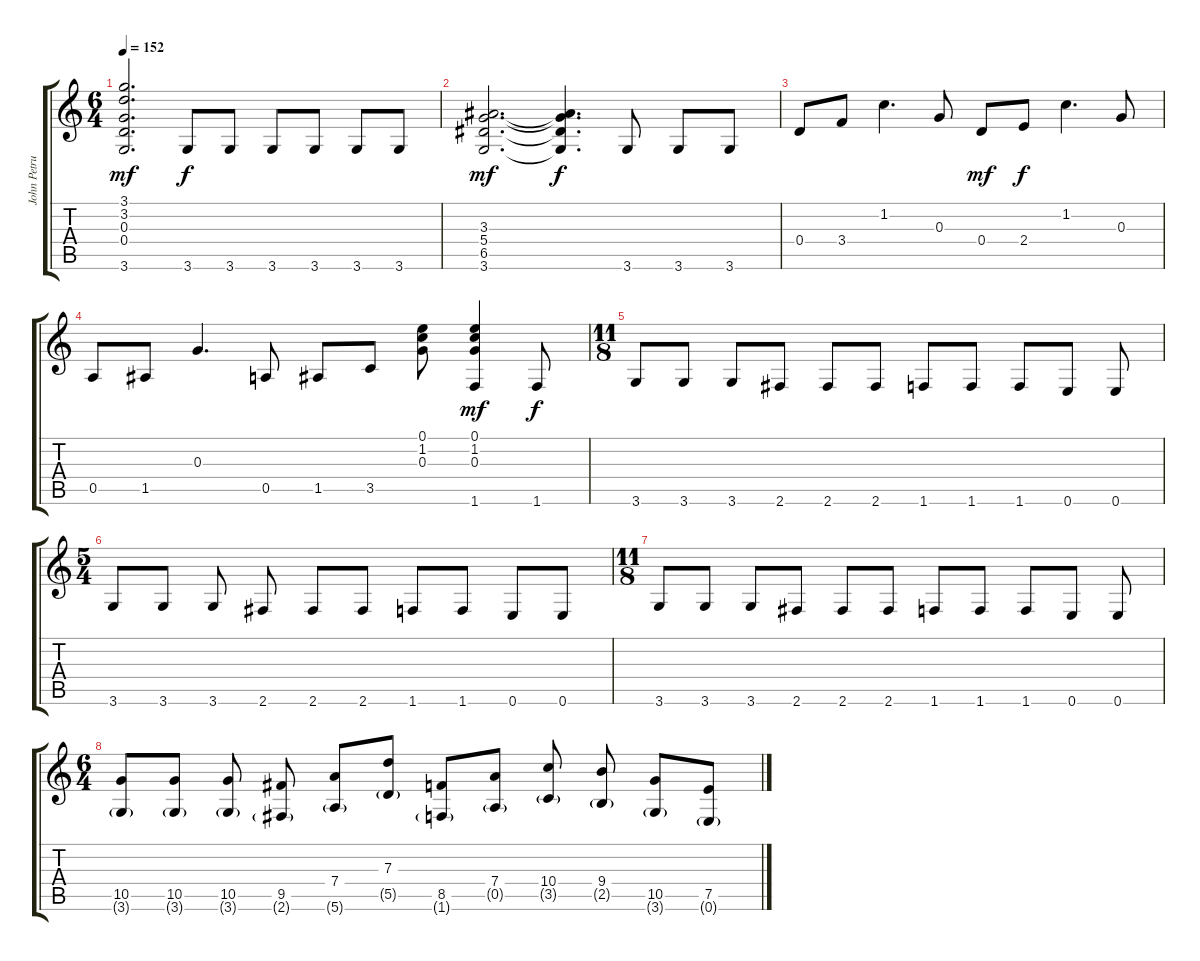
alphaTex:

\track ("John Petrucci (Guitar)" "John Petru") {instrument distortionguitar}
\staff {score tabs}
\tuning (E4 B3 G3 D3 A2 E2) {hide}
\ts (6 4)
\tempo 152
\clef g2
\ks c
(3.1 3.2 0.3 0.4 3.6).2{d dy mf volume 16 instrument acousticguitarsteel} 3.6.8{dy f} 3.6.8 3.6.8 3.6.8 3.6.8 3.6.8 |
(3.3 5.4 6.5 3.6).2{d dy mf} (3.3{t} 5.4{t} 6.5{t} 3.6{t}).4{d dy f} 3.6.8 3.6.8 3.6.8 |
0.4.8 3.4.8 1.2.4{d} 0.3.8 0.4.8{dy mf} 2.4.8{dy f} 1.2.4{d} 0.3.8 |
0.5.8 1.5.8 0.3.4{d} 0.5.8 1.5.8 3.5.8 (0.1 1.2 0.3).8 (0.1 1.2 0.3 1.6).4{dy mf} 1.6.8{dy f} |
\ts (11 8)
3.6.8{volume 16 instrument distortionguitar} 3.6.8 3.6.8 2.6.8 2.6.8 2.6.8 1.6.8 1.6.8 1.6.8 0.6.8 0.6.8 |
\ts (5 4)
3.6.8 3.6.8 3.6.8{beam split} 2.6.8 2.6.8 2.6.8 1.6.8 1.6.8{beam split} 0.6.8 0.6.8 |
\ts (11 8)
3.6.8 3.6.8 3.6.8 2.6.8 2.6.8 2.6.8 1.6.8 1.6.8 1.6.8 0.6.8 0.6.8 |
\ts (6 4)
(10.5 3.6{g}).8 (10.5 3.6{g}).8 (10.5 3.6{g}).8{beam split} (9.5 2.6{g}).8 (7.4 5.6{g}).8 (7.3 5.5{g}).8 (8.5 1.6{g}).8 (7.4 0.5{g}).8 (10.4 3.5{g}).8{beam split} (9.4 2.5{g}).8 (10.5 3.6{g}).8 (7.5 0.6{g}).8
